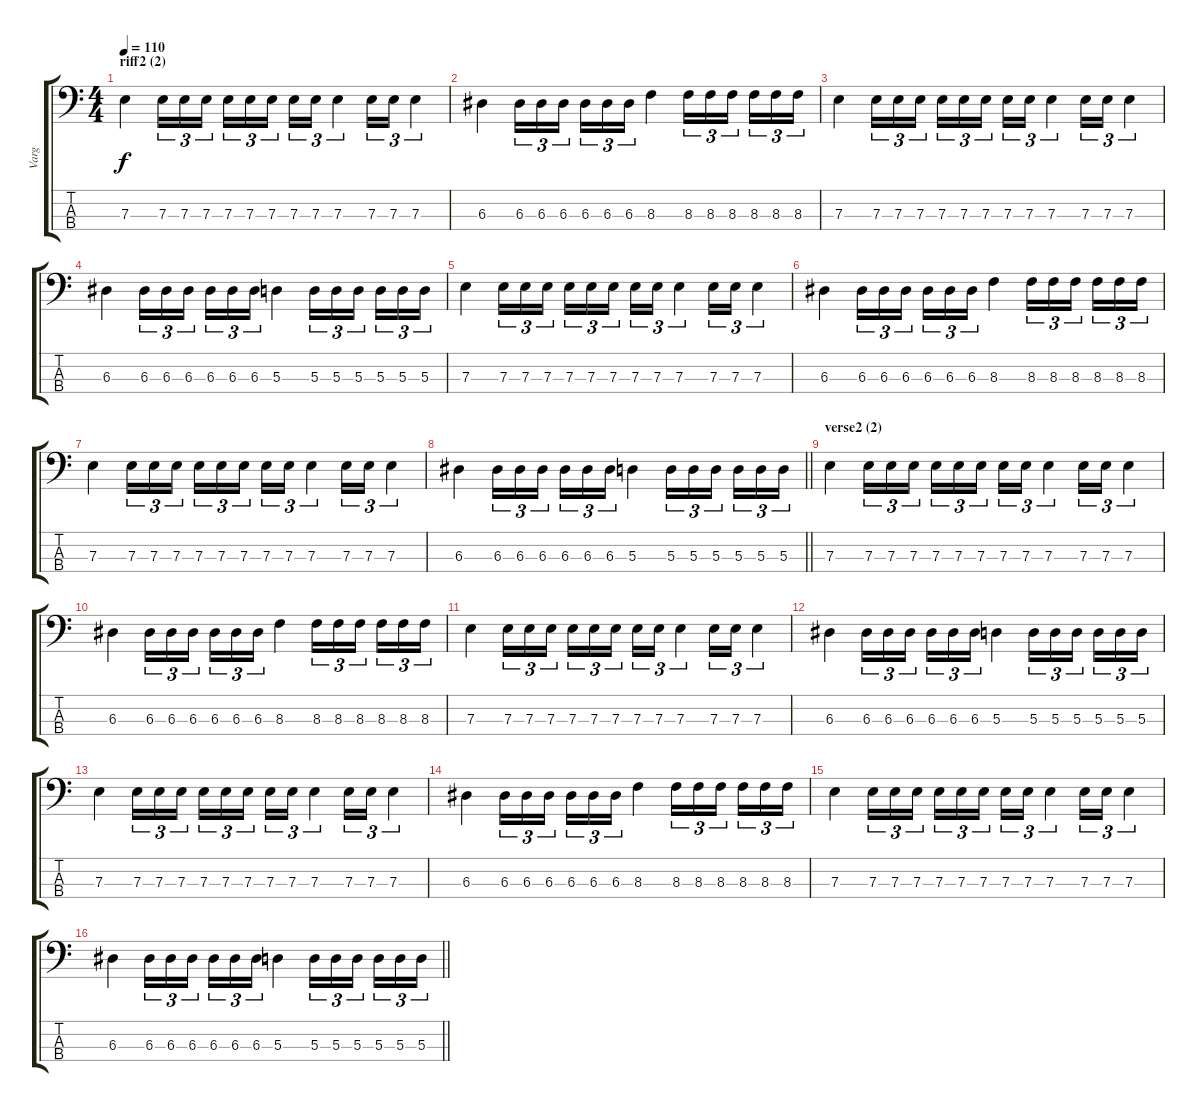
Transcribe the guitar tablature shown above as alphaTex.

\track ("Varg" "Varg") {instrument electricbasspick}
\staff {score tabs}
\tuning (G2 D2 A1 E1) {hide}
\ts (4 4)
\section ("" "riff2 (2)")
\tempo 110
\clef f4
\ks c
7.3.4{dy f} 7.3.16{tu (3 2)} 7.3.16{tu (3 2)} 7.3.16{tu (3 2) beam splitsecondary} 7.3.16{tu (3 2)} 7.3.16{tu (3 2)} 7.3.16{tu (3 2)} 7.3.16{tu (3 2)} 7.3.16{tu (3 2)} 7.3.4{tu (3 2)} 7.3.16{tu (3 2)} 7.3.16{tu (3 2)} 7.3.4{tu (3 2)} |
6.3.4 6.3.16{tu (3 2)} 6.3.16{tu (3 2)} 6.3.16{tu (3 2) beam splitsecondary} 6.3.16{tu (3 2)} 6.3.16{tu (3 2)} 6.3.16{tu (3 2)} 8.3.4 8.3.16{tu (3 2)} 8.3.16{tu (3 2)} 8.3.16{tu (3 2) beam splitsecondary} 8.3.16{tu (3 2)} 8.3.16{tu (3 2)} 8.3.16{tu (3 2)} |
7.3.4 7.3.16{tu (3 2)} 7.3.16{tu (3 2)} 7.3.16{tu (3 2) beam splitsecondary} 7.3.16{tu (3 2)} 7.3.16{tu (3 2)} 7.3.16{tu (3 2)} 7.3.16{tu (3 2)} 7.3.16{tu (3 2)} 7.3.4{tu (3 2)} 7.3.16{tu (3 2)} 7.3.16{tu (3 2)} 7.3.4{tu (3 2)} |
6.3.4 6.3.16{tu (3 2)} 6.3.16{tu (3 2)} 6.3.16{tu (3 2) beam splitsecondary} 6.3.16{tu (3 2)} 6.3.16{tu (3 2)} 6.3.16{tu (3 2)} 5.3.4 5.3.16{tu (3 2)} 5.3.16{tu (3 2)} 5.3.16{tu (3 2) beam splitsecondary} 5.3.16{tu (3 2)} 5.3.16{tu (3 2)} 5.3.16{tu (3 2)} |
7.3.4 7.3.16{tu (3 2)} 7.3.16{tu (3 2)} 7.3.16{tu (3 2) beam splitsecondary} 7.3.16{tu (3 2)} 7.3.16{tu (3 2)} 7.3.16{tu (3 2)} 7.3.16{tu (3 2)} 7.3.16{tu (3 2)} 7.3.4{tu (3 2)} 7.3.16{tu (3 2)} 7.3.16{tu (3 2)} 7.3.4{tu (3 2)} |
6.3.4 6.3.16{tu (3 2)} 6.3.16{tu (3 2)} 6.3.16{tu (3 2) beam splitsecondary} 6.3.16{tu (3 2)} 6.3.16{tu (3 2)} 6.3.16{tu (3 2)} 8.3.4 8.3.16{tu (3 2)} 8.3.16{tu (3 2)} 8.3.16{tu (3 2) beam splitsecondary} 8.3.16{tu (3 2)} 8.3.16{tu (3 2)} 8.3.16{tu (3 2)} |
7.3.4 7.3.16{tu (3 2)} 7.3.16{tu (3 2)} 7.3.16{tu (3 2) beam splitsecondary} 7.3.16{tu (3 2)} 7.3.16{tu (3 2)} 7.3.16{tu (3 2)} 7.3.16{tu (3 2)} 7.3.16{tu (3 2)} 7.3.4{tu (3 2)} 7.3.16{tu (3 2)} 7.3.16{tu (3 2)} 7.3.4{tu (3 2)} |
\barLineRight lightlight
6.3.4 6.3.16{tu (3 2)} 6.3.16{tu (3 2)} 6.3.16{tu (3 2) beam splitsecondary} 6.3.16{tu (3 2)} 6.3.16{tu (3 2)} 6.3.16{tu (3 2)} 5.3.4 5.3.16{tu (3 2)} 5.3.16{tu (3 2)} 5.3.16{tu (3 2) beam splitsecondary} 5.3.16{tu (3 2)} 5.3.16{tu (3 2)} 5.3.16{tu (3 2)} |
\section ("" "verse2 (2)")
7.3.4 7.3.16{tu (3 2)} 7.3.16{tu (3 2)} 7.3.16{tu (3 2) beam splitsecondary} 7.3.16{tu (3 2)} 7.3.16{tu (3 2)} 7.3.16{tu (3 2)} 7.3.16{tu (3 2)} 7.3.16{tu (3 2)} 7.3.4{tu (3 2)} 7.3.16{tu (3 2)} 7.3.16{tu (3 2)} 7.3.4{tu (3 2)} |
6.3.4 6.3.16{tu (3 2)} 6.3.16{tu (3 2)} 6.3.16{tu (3 2) beam splitsecondary} 6.3.16{tu (3 2)} 6.3.16{tu (3 2)} 6.3.16{tu (3 2)} 8.3.4 8.3.16{tu (3 2)} 8.3.16{tu (3 2)} 8.3.16{tu (3 2) beam splitsecondary} 8.3.16{tu (3 2)} 8.3.16{tu (3 2)} 8.3.16{tu (3 2)} |
7.3.4 7.3.16{tu (3 2)} 7.3.16{tu (3 2)} 7.3.16{tu (3 2) beam splitsecondary} 7.3.16{tu (3 2)} 7.3.16{tu (3 2)} 7.3.16{tu (3 2)} 7.3.16{tu (3 2)} 7.3.16{tu (3 2)} 7.3.4{tu (3 2)} 7.3.16{tu (3 2)} 7.3.16{tu (3 2)} 7.3.4{tu (3 2)} |
6.3.4 6.3.16{tu (3 2)} 6.3.16{tu (3 2)} 6.3.16{tu (3 2) beam splitsecondary} 6.3.16{tu (3 2)} 6.3.16{tu (3 2)} 6.3.16{tu (3 2)} 5.3.4 5.3.16{tu (3 2)} 5.3.16{tu (3 2)} 5.3.16{tu (3 2) beam splitsecondary} 5.3.16{tu (3 2)} 5.3.16{tu (3 2)} 5.3.16{tu (3 2)} |
7.3.4 7.3.16{tu (3 2)} 7.3.16{tu (3 2)} 7.3.16{tu (3 2) beam splitsecondary} 7.3.16{tu (3 2)} 7.3.16{tu (3 2)} 7.3.16{tu (3 2)} 7.3.16{tu (3 2)} 7.3.16{tu (3 2)} 7.3.4{tu (3 2)} 7.3.16{tu (3 2)} 7.3.16{tu (3 2)} 7.3.4{tu (3 2)} |
6.3.4 6.3.16{tu (3 2)} 6.3.16{tu (3 2)} 6.3.16{tu (3 2) beam splitsecondary} 6.3.16{tu (3 2)} 6.3.16{tu (3 2)} 6.3.16{tu (3 2)} 8.3.4 8.3.16{tu (3 2)} 8.3.16{tu (3 2)} 8.3.16{tu (3 2) beam splitsecondary} 8.3.16{tu (3 2)} 8.3.16{tu (3 2)} 8.3.16{tu (3 2)} |
7.3.4 7.3.16{tu (3 2)} 7.3.16{tu (3 2)} 7.3.16{tu (3 2) beam splitsecondary} 7.3.16{tu (3 2)} 7.3.16{tu (3 2)} 7.3.16{tu (3 2)} 7.3.16{tu (3 2)} 7.3.16{tu (3 2)} 7.3.4{tu (3 2)} 7.3.16{tu (3 2)} 7.3.16{tu (3 2)} 7.3.4{tu (3 2)} |
\barLineRight lightlight
6.3.4 6.3.16{tu (3 2)} 6.3.16{tu (3 2)} 6.3.16{tu (3 2) beam splitsecondary} 6.3.16{tu (3 2)} 6.3.16{tu (3 2)} 6.3.16{tu (3 2)} 5.3.4 5.3.16{tu (3 2)} 5.3.16{tu (3 2)} 5.3.16{tu (3 2) beam splitsecondary} 5.3.16{tu (3 2)} 5.3.16{tu (3 2)} 5.3.16{tu (3 2)}
